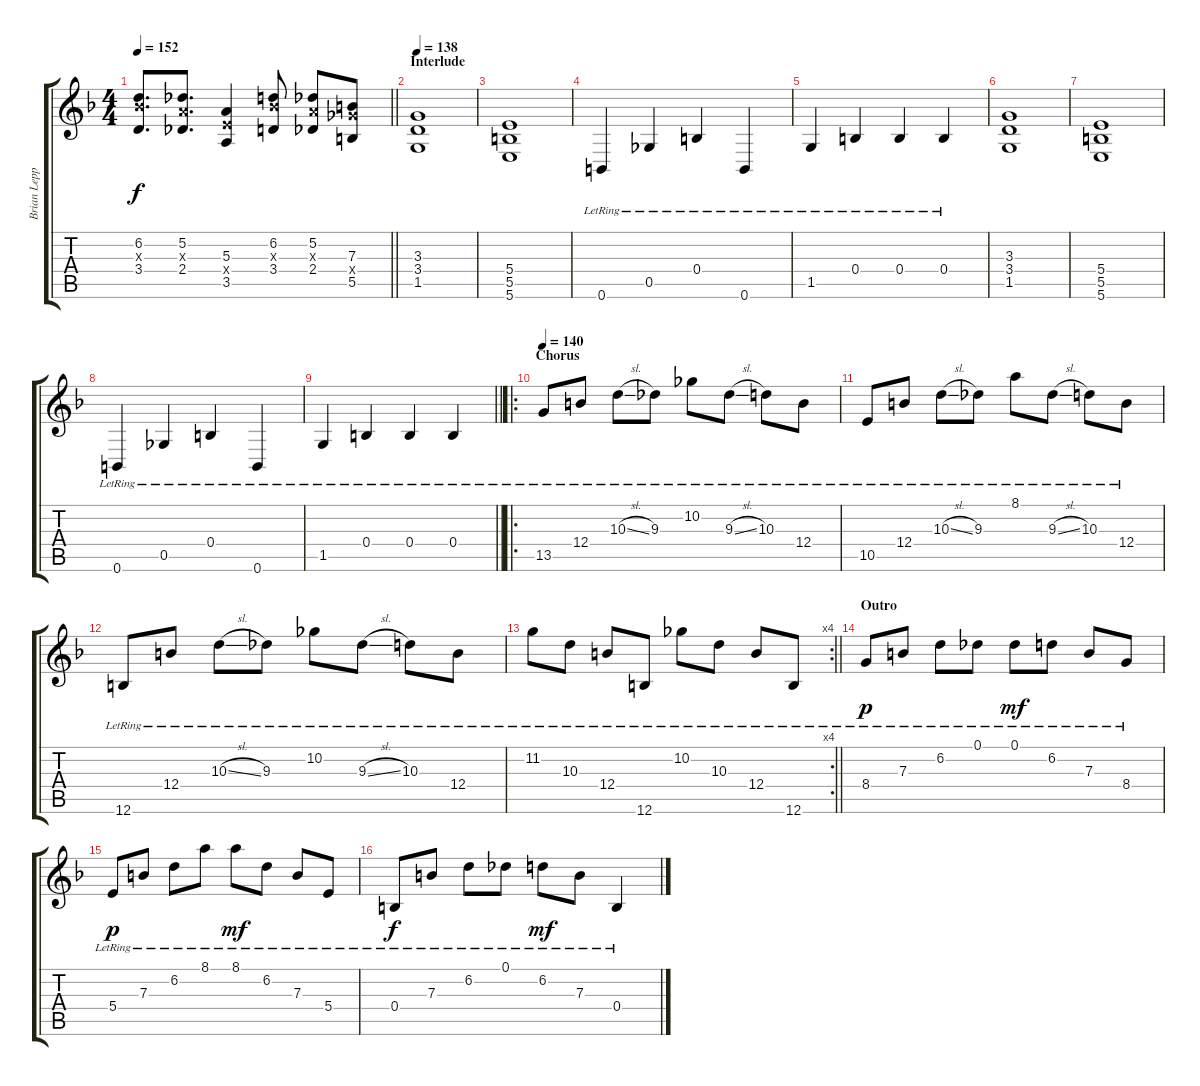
\track ("Brian Leppke" "Brian Lepp") {instrument distortionguitar}
\staff {score tabs}
\tuning (Db4 Ab3 E3 B2 Gb2 B1) {hide}
\ts (4 4)
\tempo 152
\clef g2
\barLineRight lightlight
\ks f
(6.2 6.3{x} 3.4).8{d dy f} (5.2 5.3{x} 2.4).8{d} (5.3 5.4{x} 3.5).4 (6.2 6.3{x} 3.4).8 (5.2 5.3{x} 2.4).8 (7.3 7.4{x} 5.5).8 |
\section ("" "Interlude")
\tempo 138
(3.3 3.4 1.5).1 |
(5.4 5.5 5.6).1 |
0.6{lr}.4 0.5{lr}.4 0.4{lr}.4 0.6{lr}.4 |
1.5{lr}.4 0.4{lr}.4 0.4{lr}.4 0.4{lr}.4 |
(3.3 3.4 1.5).1 |
(5.4 5.5 5.6).1 |
0.6{lr}.4 0.5{lr}.4 0.4{lr}.4 0.6{lr}.4 |
\barLineRight lightlight
1.5{lr}.4 0.4{lr}.4 0.4{lr}.4 0.4{lr}.4 |
\ro
\section ("" "Chorus")
\tempo 140
13.5{lr}.8{volume 10 balance 5 instrument electricguitarclean} 12.4{lr}.8 10.3{sl lr}.8 9.3{lr}.8 10.2{lr}.8 9.3{sl lr}.8 10.3{lr}.8 12.4{lr}.8 |
10.5{lr}.8 12.4{lr}.8 10.3{sl lr}.8 9.3{lr}.8 8.1{lr}.8 9.3{sl lr}.8 10.3{lr}.8 12.4{lr}.8 |
12.6{lr}.8 12.4{lr}.8 10.3{sl lr}.8 9.3{lr}.8 10.2{lr}.8 9.3{sl lr}.8 10.3{lr}.8 12.4{lr}.8 |
\rc 4
\barLineRight lightlight
11.2{lr}.8 10.3{lr}.8 12.4{lr}.8 12.6{lr}.8 10.2{lr}.8 10.3{lr}.8 12.4{lr}.8 12.6{lr}.8 |
\section ("" "Outro")
8.4{lr}.8{dy p} 7.3{lr}.8 6.2{lr}.8 0.1{lr}.8 0.1{lr}.8{dy mf} 6.2{lr}.8 7.3{lr}.8 8.4{lr}.8 |
5.4{lr}.8{dy p} 7.3{lr}.8 6.2{lr}.8 8.1{lr}.8 8.1{lr}.8{dy mf} 6.2{lr}.8 7.3{lr}.8 5.4{lr}.8 |
0.4{lr}.8{dy f} 7.3{lr}.8 6.2{lr}.8 0.1{lr}.8 6.2{lr}.8{dy mf} 7.3{lr}.8 0.4{lr}.4
